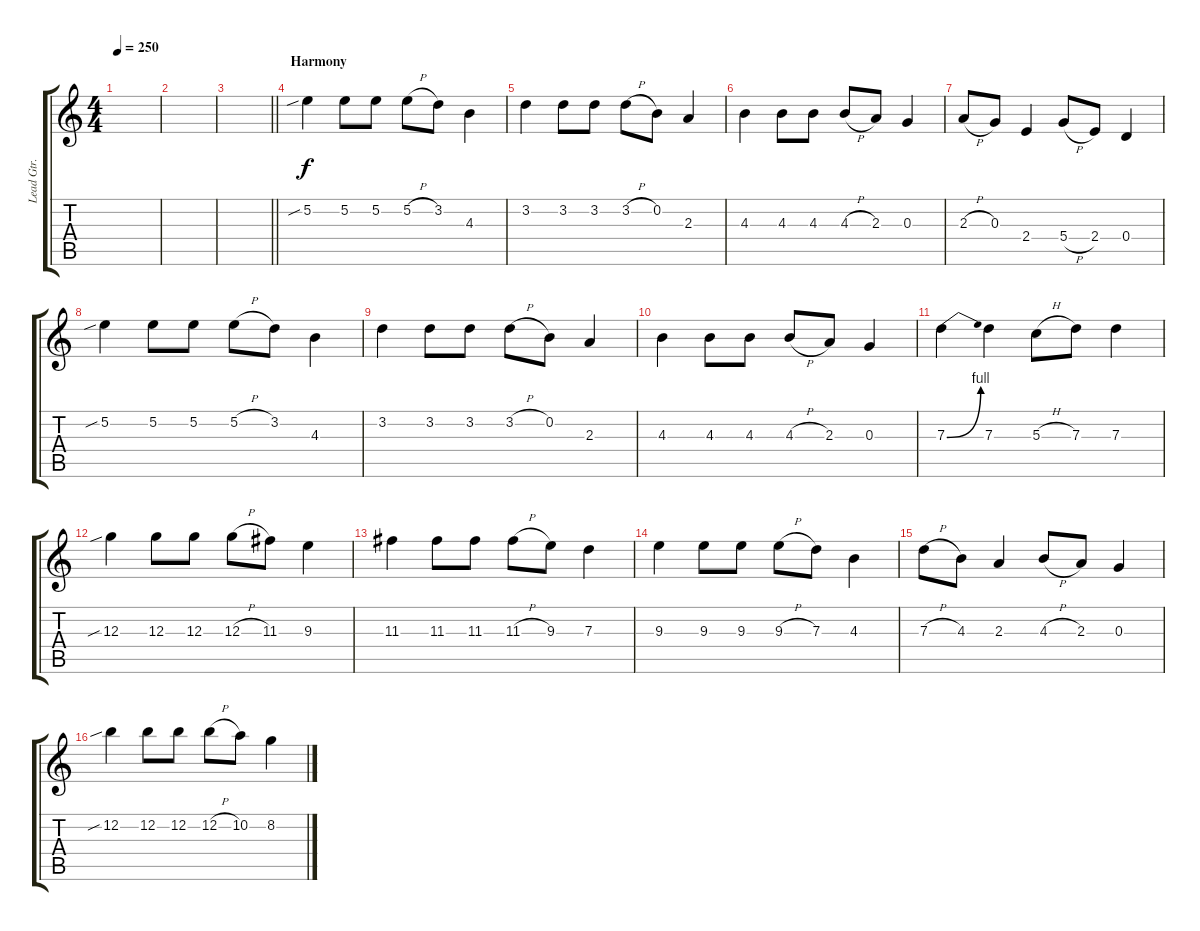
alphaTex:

\track ("Lead Gtr." "Lead Gtr.") {instrument distortionguitar}
\staff {score tabs}
\tuning (E4 B3 G3 D3 A2 E2) {hide}
\ts (4 4)
\tempo 250
\clef g2
\ks c
|
|
\barLineRight lightlight
|
\section ("" "Harmony")
5.2{sib}.4 5.2.8 5.2.8 5.2{h}.8 3.2.8 4.3.4 |
3.2.4 3.2.8 3.2.8 3.2{h}.8 0.2.8 2.3.4 |
4.3.4 4.3.8 4.3.8 4.3{h}.8 2.3.8 0.3.4 |
2.3{h}.8 0.3.8 2.4.4 5.4{h}.8 2.4.8 0.4.4 |
5.2{sib}.4 5.2.8 5.2.8 5.2{h}.8 3.2.8 4.3.4 |
3.2.4 3.2.8 3.2.8 3.2{h}.8 0.2.8 2.3.4 |
4.3.4 4.3.8 4.3.8 4.3{h}.8 2.3.8 0.3.4 |
7.3{be (bend 0 0 60 4)}.4 7.3.4 5.3{h}.8 7.3.8 7.3.4 |
12.3{sib}.4 12.3.8 12.3.8 12.3{h}.8 11.3.8 9.3.4 |
11.3.4 11.3.8 11.3.8 11.3{h}.8 9.3.8 7.3.4 |
9.3.4 9.3.8 9.3.8 9.3{h}.8 7.3.8 4.3.4 |
7.3{h}.8 4.3.8 2.3.4 4.3{h}.8 2.3.8 0.3.4 |
12.2{sib}.4 12.2.8 12.2.8 12.2{h}.8 10.2.8 8.2.4
